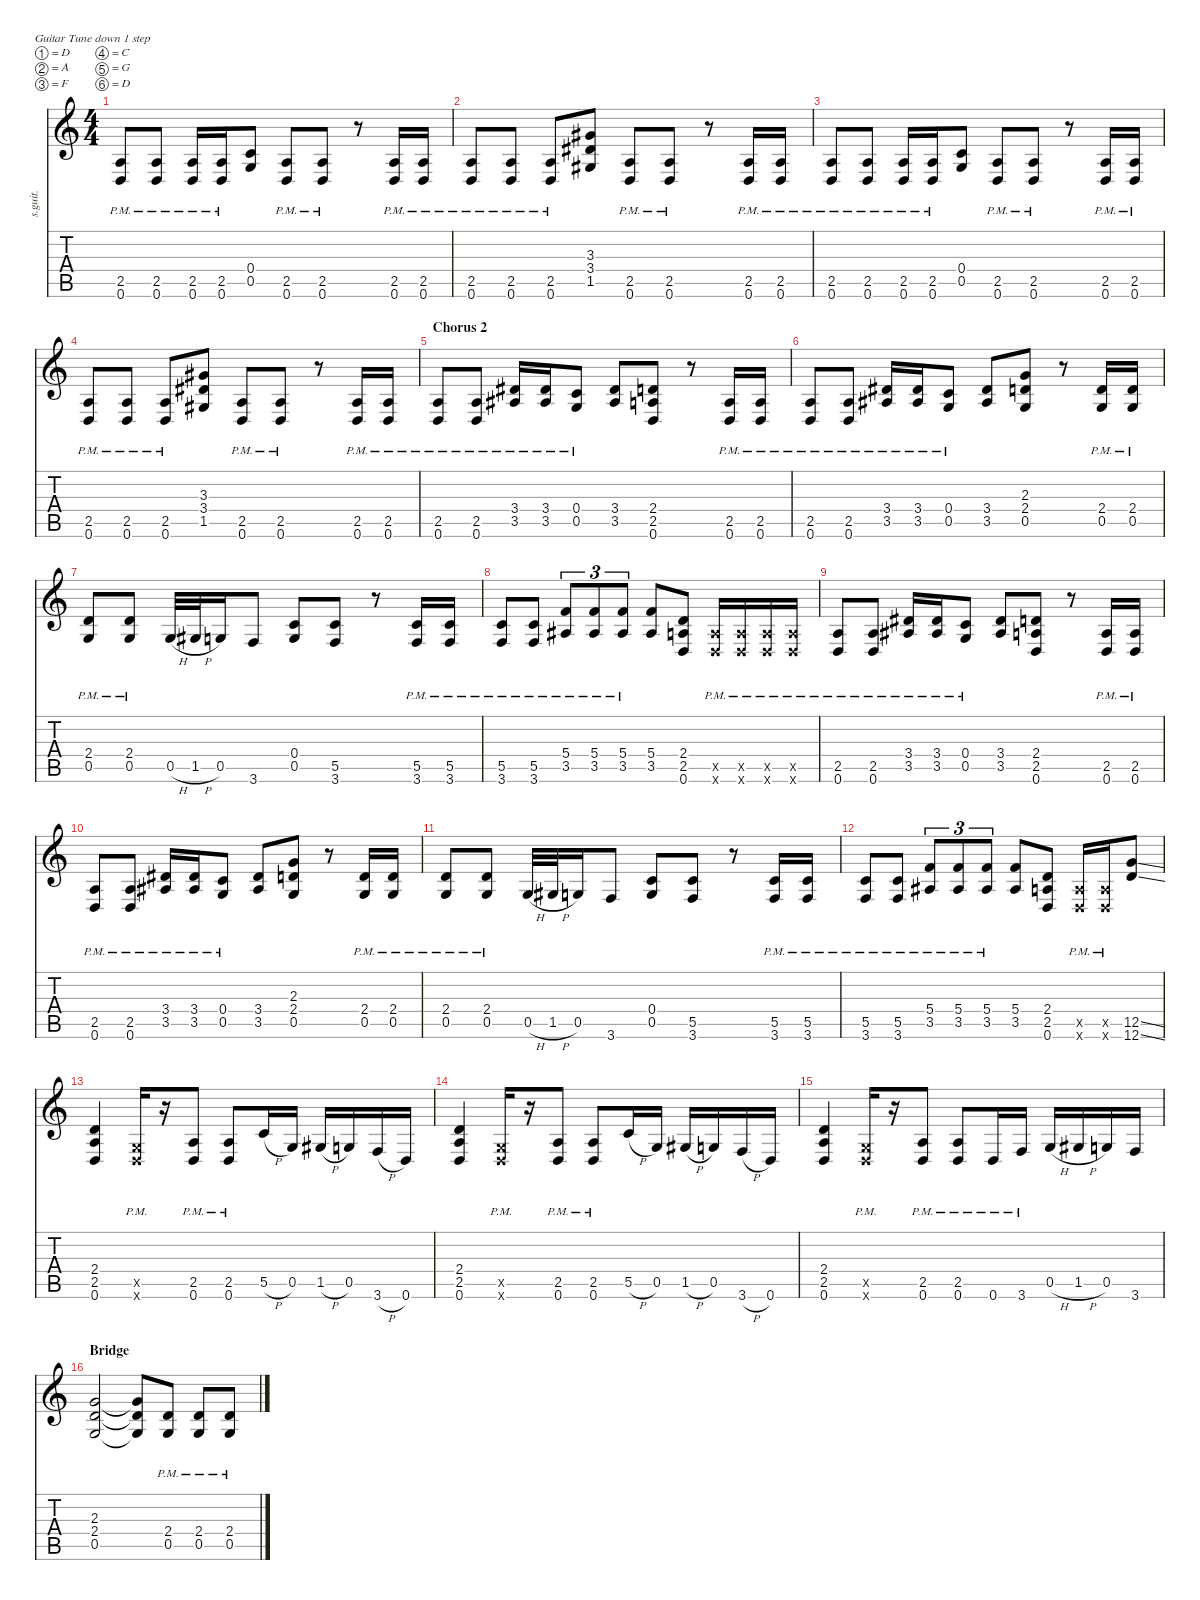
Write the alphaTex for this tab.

\defaultSystemsLayout 4
\hideDynamics
\bracketExtendMode nobrackets
\track ("James Hetfield (Rhythm)" "s.guit.") {instrument distortionguitar}
\staff {score tabs}
\tuning (D4 A3 F3 C3 G2 D2)
\ts (4 4)
\tempo (90 hide)
\clef g2
\ks c
(2.5{pm} 0.6{pm}).8{lyrics (0 "") lyrics (1 "") lyrics (2 "") lyrics (3 "") lyrics (4 "") dy f} (2.5{pm} 0.6{pm}).8{lyrics (0 "") lyrics (1 "") lyrics (2 "") lyrics (3 "") lyrics (4 "")} (2.5{pm} 0.6{pm}).16{lyrics (0 "") lyrics (1 "") lyrics (2 "") lyrics (3 "") lyrics (4 "")} (2.5{pm} 0.6{pm}).16{lyrics (0 "") lyrics (1 "") lyrics (2 "") lyrics (3 "") lyrics (4 "")} (0.4 0.5).8{lyrics (0 "") lyrics (1 "") lyrics (2 "") lyrics (3 "") lyrics (4 "")} (2.5{pm} 0.6{pm}).8{lyrics (0 "") lyrics (1 "") lyrics (2 "") lyrics (3 "") lyrics (4 "")} (2.5{pm} 0.6{pm}).8{lyrics (0 "") lyrics (1 "") lyrics (2 "") lyrics (3 "") lyrics (4 "")} r.8 (2.5{pm} 0.6{pm}).16{lyrics (0 "") lyrics (1 "") lyrics (2 "") lyrics (3 "") lyrics (4 "")} (2.5{pm} 0.6{pm}).16{lyrics (0 "") lyrics (1 "") lyrics (2 "") lyrics (3 "") lyrics (4 "")} |
\tempo (89 hide)
(2.5{pm} 0.6{pm}).8{lyrics (0 "") lyrics (1 "") lyrics (2 "") lyrics (3 "") lyrics (4 "")} (2.5{pm} 0.6{pm}).8{lyrics (0 "") lyrics (1 "") lyrics (2 "") lyrics (3 "") lyrics (4 "")} (2.5{pm} 0.6{pm}).8{lyrics (0 "") lyrics (1 "") lyrics (2 "") lyrics (3 "") lyrics (4 "")} (3.3{acc #} 3.4{acc #} 1.5{acc #}).8{lyrics (0 "") lyrics (1 "") lyrics (2 "") lyrics (3 "") lyrics (4 "")} (2.5{pm} 0.6{pm}).8{lyrics (0 "") lyrics (1 "") lyrics (2 "") lyrics (3 "") lyrics (4 "")} (2.5{pm} 0.6{pm}).8{lyrics (0 "") lyrics (1 "") lyrics (2 "") lyrics (3 "") lyrics (4 "")} r.8 (2.5{pm} 0.6{pm}).16{lyrics (0 "") lyrics (1 "") lyrics (2 "") lyrics (3 "") lyrics (4 "")} (2.5{pm} 0.6{pm}).16{lyrics (0 "") lyrics (1 "") lyrics (2 "") lyrics (3 "") lyrics (4 "")} |
\tempo (90 hide)
(2.5{pm} 0.6{pm}).8{lyrics (0 "") lyrics (1 "") lyrics (2 "") lyrics (3 "") lyrics (4 "")} (2.5{pm} 0.6{pm}).8{lyrics (0 "") lyrics (1 "") lyrics (2 "") lyrics (3 "") lyrics (4 "")} (2.5{pm} 0.6{pm}).16{lyrics (0 "") lyrics (1 "") lyrics (2 "") lyrics (3 "") lyrics (4 "")} (2.5{pm} 0.6{pm}).16{lyrics (0 "") lyrics (1 "") lyrics (2 "") lyrics (3 "") lyrics (4 "")} (0.4 0.5).8{lyrics (0 "") lyrics (1 "") lyrics (2 "") lyrics (3 "") lyrics (4 "")} (2.5{pm} 0.6{pm}).8{lyrics (0 "") lyrics (1 "") lyrics (2 "") lyrics (3 "") lyrics (4 "")} (2.5{pm} 0.6{pm}).8{lyrics (0 "") lyrics (1 "") lyrics (2 "") lyrics (3 "") lyrics (4 "")} r.8 (2.5{pm} 0.6{pm}).16{lyrics (0 "") lyrics (1 "") lyrics (2 "") lyrics (3 "") lyrics (4 "")} (2.5{pm} 0.6{pm}).16{lyrics (0 "") lyrics (1 "") lyrics (2 "") lyrics (3 "") lyrics (4 "")} |
(2.5{pm} 0.6{pm}).8{lyrics (0 "") lyrics (1 "") lyrics (2 "") lyrics (3 "") lyrics (4 "")} (2.5{pm} 0.6{pm}).8{lyrics (0 "") lyrics (1 "") lyrics (2 "") lyrics (3 "") lyrics (4 "")} (2.5{pm} 0.6{pm}).8{lyrics (0 "") lyrics (1 "") lyrics (2 "") lyrics (3 "") lyrics (4 "")} (3.3{acc #} 3.4{acc #} 1.5{acc #}).8{lyrics (0 "") lyrics (1 "") lyrics (2 "") lyrics (3 "") lyrics (4 "")} (2.5{pm} 0.6{pm}).8{lyrics (0 "") lyrics (1 "") lyrics (2 "") lyrics (3 "") lyrics (4 "")} (2.5{pm} 0.6{pm}).8{lyrics (0 "") lyrics (1 "") lyrics (2 "") lyrics (3 "") lyrics (4 "")} r.8 (2.5{pm} 0.6{pm}).16{lyrics (0 "") lyrics (1 "") lyrics (2 "") lyrics (3 "") lyrics (4 "")} (2.5{pm} 0.6{pm}).16{lyrics (0 "") lyrics (1 "") lyrics (2 "") lyrics (3 "") lyrics (4 "")} |
\section ("" "Chorus 2")
\tempo (89 hide)
(2.5{pm} 0.6{pm}).8{lyrics (0 "") lyrics (1 "") lyrics (2 "") lyrics (3 "") lyrics (4 "")} (2.5{pm} 0.6{pm}).8{lyrics (0 "") lyrics (1 "") lyrics (2 "") lyrics (3 "") lyrics (4 "")} (3.4{pm acc #} 3.5{pm acc #}).16{lyrics (0 "") lyrics (1 "") lyrics (2 "") lyrics (3 "") lyrics (4 "")} (3.4{pm acc #} 3.5{pm acc #}).16{lyrics (0 "") lyrics (1 "") lyrics (2 "") lyrics (3 "") lyrics (4 "")} (0.4{pm} 0.5{pm}).8{lyrics (0 "") lyrics (1 "") lyrics (2 "") lyrics (3 "") lyrics (4 "")} (3.4{acc #} 3.5{acc #}).8{lyrics (0 "") lyrics (1 "") lyrics (2 "") lyrics (3 "") lyrics (4 "")} (2.4 2.5 0.6).8{lyrics (0 "") lyrics (1 "") lyrics (2 "") lyrics (3 "") lyrics (4 "")} r.8 (2.5{pm} 0.6{pm}).16{lyrics (0 "") lyrics (1 "") lyrics (2 "") lyrics (3 "") lyrics (4 "")} (2.5{pm} 0.6{pm}).16{lyrics (0 "") lyrics (1 "") lyrics (2 "") lyrics (3 "") lyrics (4 "")} |
(2.5{pm} 0.6{pm}).8{lyrics (0 "") lyrics (1 "") lyrics (2 "") lyrics (3 "") lyrics (4 "")} (2.5{pm} 0.6{pm}).8{lyrics (0 "") lyrics (1 "") lyrics (2 "") lyrics (3 "") lyrics (4 "")} (3.4{pm acc #} 3.5{pm acc #}).16{lyrics (0 "") lyrics (1 "") lyrics (2 "") lyrics (3 "") lyrics (4 "")} (3.4{pm acc #} 3.5{pm acc #}).16{lyrics (0 "") lyrics (1 "") lyrics (2 "") lyrics (3 "") lyrics (4 "")} (0.4{pm} 0.5{pm}).8{lyrics (0 "") lyrics (1 "") lyrics (2 "") lyrics (3 "") lyrics (4 "")} (3.4{acc #} 3.5{acc #}).8{lyrics (0 "") lyrics (1 "") lyrics (2 "") lyrics (3 "") lyrics (4 "")} (2.3 2.4 0.5).8{lyrics (0 "") lyrics (1 "") lyrics (2 "") lyrics (3 "") lyrics (4 "")} r.8 (2.4{pm} 0.5{pm}).16{lyrics (0 "") lyrics (1 "") lyrics (2 "") lyrics (3 "") lyrics (4 "")} (2.4{pm} 0.5{pm}).16{lyrics (0 "") lyrics (1 "") lyrics (2 "") lyrics (3 "") lyrics (4 "")} |
(2.4{pm} 0.5{pm}).8{lyrics (0 "") lyrics (1 "") lyrics (2 "") lyrics (3 "") lyrics (4 "")} (2.4{pm} 0.5{pm}).8{lyrics (0 "") lyrics (1 "") lyrics (2 "") lyrics (3 "") lyrics (4 "")} 0.5{h}.32{lyrics (0 "") lyrics (1 "") lyrics (2 "") lyrics (3 "") lyrics (4 "")} 1.5{h acc #}.32{lyrics (0 "") lyrics (1 "") lyrics (2 "") lyrics (3 "") lyrics (4 "")} 0.5.16{lyrics (0 "") lyrics (1 "") lyrics (2 "") lyrics (3 "") lyrics (4 "")} 3.6.8{lyrics (0 "") lyrics (1 "") lyrics (2 "") lyrics (3 "") lyrics (4 "")} (0.4 0.5).8{lyrics (0 "") lyrics (1 "") lyrics (2 "") lyrics (3 "") lyrics (4 "")} (5.5 3.6).8{lyrics (0 "") lyrics (1 "") lyrics (2 "") lyrics (3 "") lyrics (4 "")} r.8 (5.5{pm} 3.6{pm}).16{lyrics (0 "") lyrics (1 "") lyrics (2 "") lyrics (3 "") lyrics (4 "")} (5.5{pm} 3.6{pm}).16{lyrics (0 "") lyrics (1 "") lyrics (2 "") lyrics (3 "") lyrics (4 "")} |
(5.5{pm} 3.6{pm}).8{lyrics (0 "") lyrics (1 "") lyrics (2 "") lyrics (3 "") lyrics (4 "")} (5.5{pm} 3.6{pm}).8{lyrics (0 "") lyrics (1 "") lyrics (2 "") lyrics (3 "") lyrics (4 "")} (5.4{pm} 3.5{pm acc #}).8{tu (3 2) lyrics (0 "") lyrics (1 "") lyrics (2 "") lyrics (3 "") lyrics (4 "")} (5.4{pm} 3.5{pm acc #}).8{tu (3 2) lyrics (0 "") lyrics (1 "") lyrics (2 "") lyrics (3 "") lyrics (4 "")} (5.4{pm} 3.5{pm acc #}).8{tu (3 2) lyrics (0 "") lyrics (1 "") lyrics (2 "") lyrics (3 "") lyrics (4 "")} (5.4 3.5{acc #}).8{lyrics (0 "") lyrics (1 "") lyrics (2 "") lyrics (3 "") lyrics (4 "")} (2.4 2.5 0.6).8{lyrics (0 "") lyrics (1 "") lyrics (2 "") lyrics (3 "") lyrics (4 "")} (2.5{pm x} 0.6{pm x}).16{lyrics (0 "") lyrics (1 "") lyrics (2 "") lyrics (3 "") lyrics (4 "")} (2.5{pm x} 0.6{pm x}).16{lyrics (0 "") lyrics (1 "") lyrics (2 "") lyrics (3 "") lyrics (4 "")} (2.5{pm x} 0.6{pm x}).16{lyrics (0 "") lyrics (1 "") lyrics (2 "") lyrics (3 "") lyrics (4 "")} (2.5{pm x} 0.6{pm x}).16{lyrics (0 "") lyrics (1 "") lyrics (2 "") lyrics (3 "") lyrics (4 "")} |
(2.5{pm} 0.6{pm}).8{lyrics (0 "") lyrics (1 "") lyrics (2 "") lyrics (3 "") lyrics (4 "")} (2.5{pm} 0.6{pm}).8{lyrics (0 "") lyrics (1 "") lyrics (2 "") lyrics (3 "") lyrics (4 "")} (3.4{pm acc #} 3.5{pm acc #}).16{lyrics (0 "") lyrics (1 "") lyrics (2 "") lyrics (3 "") lyrics (4 "")} (3.4{pm acc #} 3.5{pm acc #}).16{lyrics (0 "") lyrics (1 "") lyrics (2 "") lyrics (3 "") lyrics (4 "")} (0.4{pm} 0.5{pm}).8{lyrics (0 "") lyrics (1 "") lyrics (2 "") lyrics (3 "") lyrics (4 "")} (3.4{acc #} 3.5{acc #}).8{lyrics (0 "") lyrics (1 "") lyrics (2 "") lyrics (3 "") lyrics (4 "")} (2.4 2.5 0.6).8{lyrics (0 "") lyrics (1 "") lyrics (2 "") lyrics (3 "") lyrics (4 "")} r.8 (2.5{pm} 0.6{pm}).16{lyrics (0 "") lyrics (1 "") lyrics (2 "") lyrics (3 "") lyrics (4 "")} (2.5{pm} 0.6{pm}).16{lyrics (0 "") lyrics (1 "") lyrics (2 "") lyrics (3 "") lyrics (4 "")} |
(2.5{pm} 0.6{pm}).8{lyrics (0 "") lyrics (1 "") lyrics (2 "") lyrics (3 "") lyrics (4 "")} (2.5{pm} 0.6{pm}).8{lyrics (0 "") lyrics (1 "") lyrics (2 "") lyrics (3 "") lyrics (4 "")} (3.4{pm acc #} 3.5{pm acc #}).16{lyrics (0 "") lyrics (1 "") lyrics (2 "") lyrics (3 "") lyrics (4 "")} (3.4{pm acc #} 3.5{pm acc #}).16{lyrics (0 "") lyrics (1 "") lyrics (2 "") lyrics (3 "") lyrics (4 "")} (0.4{pm} 0.5{pm}).8{lyrics (0 "") lyrics (1 "") lyrics (2 "") lyrics (3 "") lyrics (4 "")} (3.4{acc #} 3.5{acc #}).8{lyrics (0 "") lyrics (1 "") lyrics (2 "") lyrics (3 "") lyrics (4 "")} (2.3 2.4 0.5).8{lyrics (0 "") lyrics (1 "") lyrics (2 "") lyrics (3 "") lyrics (4 "")} r.8 (2.4{pm} 0.5{pm}).16{lyrics (0 "") lyrics (1 "") lyrics (2 "") lyrics (3 "") lyrics (4 "")} (2.4{pm} 0.5{pm}).16{lyrics (0 "") lyrics (1 "") lyrics (2 "") lyrics (3 "") lyrics (4 "")} |
(2.4{pm} 0.5{pm}).8{lyrics (0 "") lyrics (1 "") lyrics (2 "") lyrics (3 "") lyrics (4 "")} (2.4{pm} 0.5{pm}).8{lyrics (0 "") lyrics (1 "") lyrics (2 "") lyrics (3 "") lyrics (4 "")} 0.5{h}.32{lyrics (0 "") lyrics (1 "") lyrics (2 "") lyrics (3 "") lyrics (4 "")} 1.5{h acc #}.32{lyrics (0 "") lyrics (1 "") lyrics (2 "") lyrics (3 "") lyrics (4 "")} 0.5.16{lyrics (0 "") lyrics (1 "") lyrics (2 "") lyrics (3 "") lyrics (4 "")} 3.6.8{lyrics (0 "") lyrics (1 "") lyrics (2 "") lyrics (3 "") lyrics (4 "")} (0.4 0.5).8{lyrics (0 "") lyrics (1 "") lyrics (2 "") lyrics (3 "") lyrics (4 "")} (5.5 3.6).8{lyrics (0 "") lyrics (1 "") lyrics (2 "") lyrics (3 "") lyrics (4 "")} r.8 (5.5{pm} 3.6{pm}).16{lyrics (0 "") lyrics (1 "") lyrics (2 "") lyrics (3 "") lyrics (4 "")} (5.5{pm} 3.6{pm}).16{lyrics (0 "") lyrics (1 "") lyrics (2 "") lyrics (3 "") lyrics (4 "")} |
\tempo (86 hide)
(5.5{pm} 3.6{pm}).8{lyrics (0 "") lyrics (1 "") lyrics (2 "") lyrics (3 "") lyrics (4 "")} (5.5{pm} 3.6{pm}).8{lyrics (0 "") lyrics (1 "") lyrics (2 "") lyrics (3 "") lyrics (4 "")} (5.4{pm} 3.5{pm acc #}).8{tu (3 2) lyrics (0 "") lyrics (1 "") lyrics (2 "") lyrics (3 "") lyrics (4 "")} (5.4{pm} 3.5{pm acc #}).8{tu (3 2) lyrics (0 "") lyrics (1 "") lyrics (2 "") lyrics (3 "") lyrics (4 "")} (5.4{pm} 3.5{pm acc #}).8{tu (3 2) lyrics (0 "") lyrics (1 "") lyrics (2 "") lyrics (3 "") lyrics (4 "")} (5.4 3.5{acc #}).8{lyrics (0 "") lyrics (1 "") lyrics (2 "") lyrics (3 "") lyrics (4 "")} (2.4 2.5 0.6).8{lyrics (0 "") lyrics (1 "") lyrics (2 "") lyrics (3 "") lyrics (4 "")} (2.5{pm x} 0.6{pm x}).16{lyrics (0 "") lyrics (1 "") lyrics (2 "") lyrics (3 "") lyrics (4 "")} (2.5{pm x} 0.6{pm x}).16{lyrics (0 "") lyrics (1 "") lyrics (2 "") lyrics (3 "") lyrics (4 "")} (12.5{ss} 12.6{ss}).8{lyrics (0 "") lyrics (1 "") lyrics (2 "") lyrics (3 "") lyrics (4 "")} |
\tempo (87 hide)
(2.4 2.5 0.6).4{lyrics (0 "") lyrics (1 "") lyrics (2 "") lyrics (3 "") lyrics (4 "")} (0.5{pm x} 0.6{pm x}).16{lyrics (0 "") lyrics (1 "") lyrics (2 "") lyrics (3 "") lyrics (4 "")} r.16 (2.5{pm} 0.6{pm}).8{lyrics (0 "") lyrics (1 "") lyrics (2 "") lyrics (3 "") lyrics (4 "")} (2.5{pm} 0.6{pm}).8{lyrics (0 "") lyrics (1 "") lyrics (2 "") lyrics (3 "") lyrics (4 "")} 5.5{h}.16{lyrics (0 "") lyrics (1 "") lyrics (2 "") lyrics (3 "") lyrics (4 "")} 0.5.16{lyrics (0 "") lyrics (1 "") lyrics (2 "") lyrics (3 "") lyrics (4 "")} 1.5{h acc #}.16{lyrics (0 "") lyrics (1 "") lyrics (2 "") lyrics (3 "") lyrics (4 "")} 0.5.16{lyrics (0 "") lyrics (1 "") lyrics (2 "") lyrics (3 "") lyrics (4 "")} 3.6{h}.16{lyrics (0 "") lyrics (1 "") lyrics (2 "") lyrics (3 "") lyrics (4 "")} 0.6.16{lyrics (0 "") lyrics (1 "") lyrics (2 "") lyrics (3 "") lyrics (4 "")} |
\tempo (89 hide)
(2.4 2.5 0.6).4{lyrics (0 "") lyrics (1 "") lyrics (2 "") lyrics (3 "") lyrics (4 "")} (0.5{pm x} 0.6{pm x}).16{lyrics (0 "") lyrics (1 "") lyrics (2 "") lyrics (3 "") lyrics (4 "")} r.16 (2.5{pm} 0.6{pm}).8{lyrics (0 "") lyrics (1 "") lyrics (2 "") lyrics (3 "") lyrics (4 "")} (2.5{pm} 0.6{pm}).8{lyrics (0 "") lyrics (1 "") lyrics (2 "") lyrics (3 "") lyrics (4 "")} 5.5{h}.16{lyrics (0 "") lyrics (1 "") lyrics (2 "") lyrics (3 "") lyrics (4 "")} 0.5.16{lyrics (0 "") lyrics (1 "") lyrics (2 "") lyrics (3 "") lyrics (4 "")} 1.5{h acc #}.16{lyrics (0 "") lyrics (1 "") lyrics (2 "") lyrics (3 "") lyrics (4 "")} 0.5.16{lyrics (0 "") lyrics (1 "") lyrics (2 "") lyrics (3 "") lyrics (4 "")} 3.6{h}.16{lyrics (0 "") lyrics (1 "") lyrics (2 "") lyrics (3 "") lyrics (4 "")} 0.6.16{lyrics (0 "") lyrics (1 "") lyrics (2 "") lyrics (3 "") lyrics (4 "")} |
\tempo (90 hide)
(2.4 2.5 0.6).4{lyrics (0 "") lyrics (1 "") lyrics (2 "") lyrics (3 "") lyrics (4 "")} (0.5{pm x} 0.6{pm x}).16{lyrics (0 "") lyrics (1 "") lyrics (2 "") lyrics (3 "") lyrics (4 "")} r.16 (2.5{pm} 0.6{pm}).8{lyrics (0 "") lyrics (1 "") lyrics (2 "") lyrics (3 "") lyrics (4 "")} (2.5{pm} 0.6{pm}).8{lyrics (0 "") lyrics (1 "") lyrics (2 "") lyrics (3 "") lyrics (4 "")} 0.6{pm}.16{lyrics (0 "") lyrics (1 "") lyrics (2 "") lyrics (3 "") lyrics (4 "")} 3.6{pm}.16{lyrics (0 "") lyrics (1 "") lyrics (2 "") lyrics (3 "") lyrics (4 "")} 0.5{h}.16{lyrics (0 "") lyrics (1 "") lyrics (2 "") lyrics (3 "") lyrics (4 "")} 1.5{h acc #}.16{lyrics (0 "") lyrics (1 "") lyrics (2 "") lyrics (3 "") lyrics (4 "")} 0.5.16{lyrics (0 "") lyrics (1 "") lyrics (2 "") lyrics (3 "") lyrics (4 "")} 3.6.16{lyrics (0 "") lyrics (1 "") lyrics (2 "") lyrics (3 "") lyrics (4 "")} |
\section ("" "Bridge")
\tempo (89 hide)
(2.3 2.4 0.5).2{lyrics (0 "") lyrics (1 "") lyrics (2 "") lyrics (3 "") lyrics (4 "")} (2.3{t} 2.4{t} 0.5{t}).8{lyrics (0 "") lyrics (1 "") lyrics (2 "") lyrics (3 "") lyrics (4 "")} (2.4{pm} 0.5{pm}).8{lyrics (0 "") lyrics (1 "") lyrics (2 "") lyrics (3 "") lyrics (4 "")} (2.4{pm} 0.5{pm}).8{lyrics (0 "") lyrics (1 "") lyrics (2 "") lyrics (3 "") lyrics (4 "")} (2.4{pm} 0.5{pm}).8{lyrics (0 "") lyrics (1 "") lyrics (2 "") lyrics (3 "") lyrics (4 "")}
